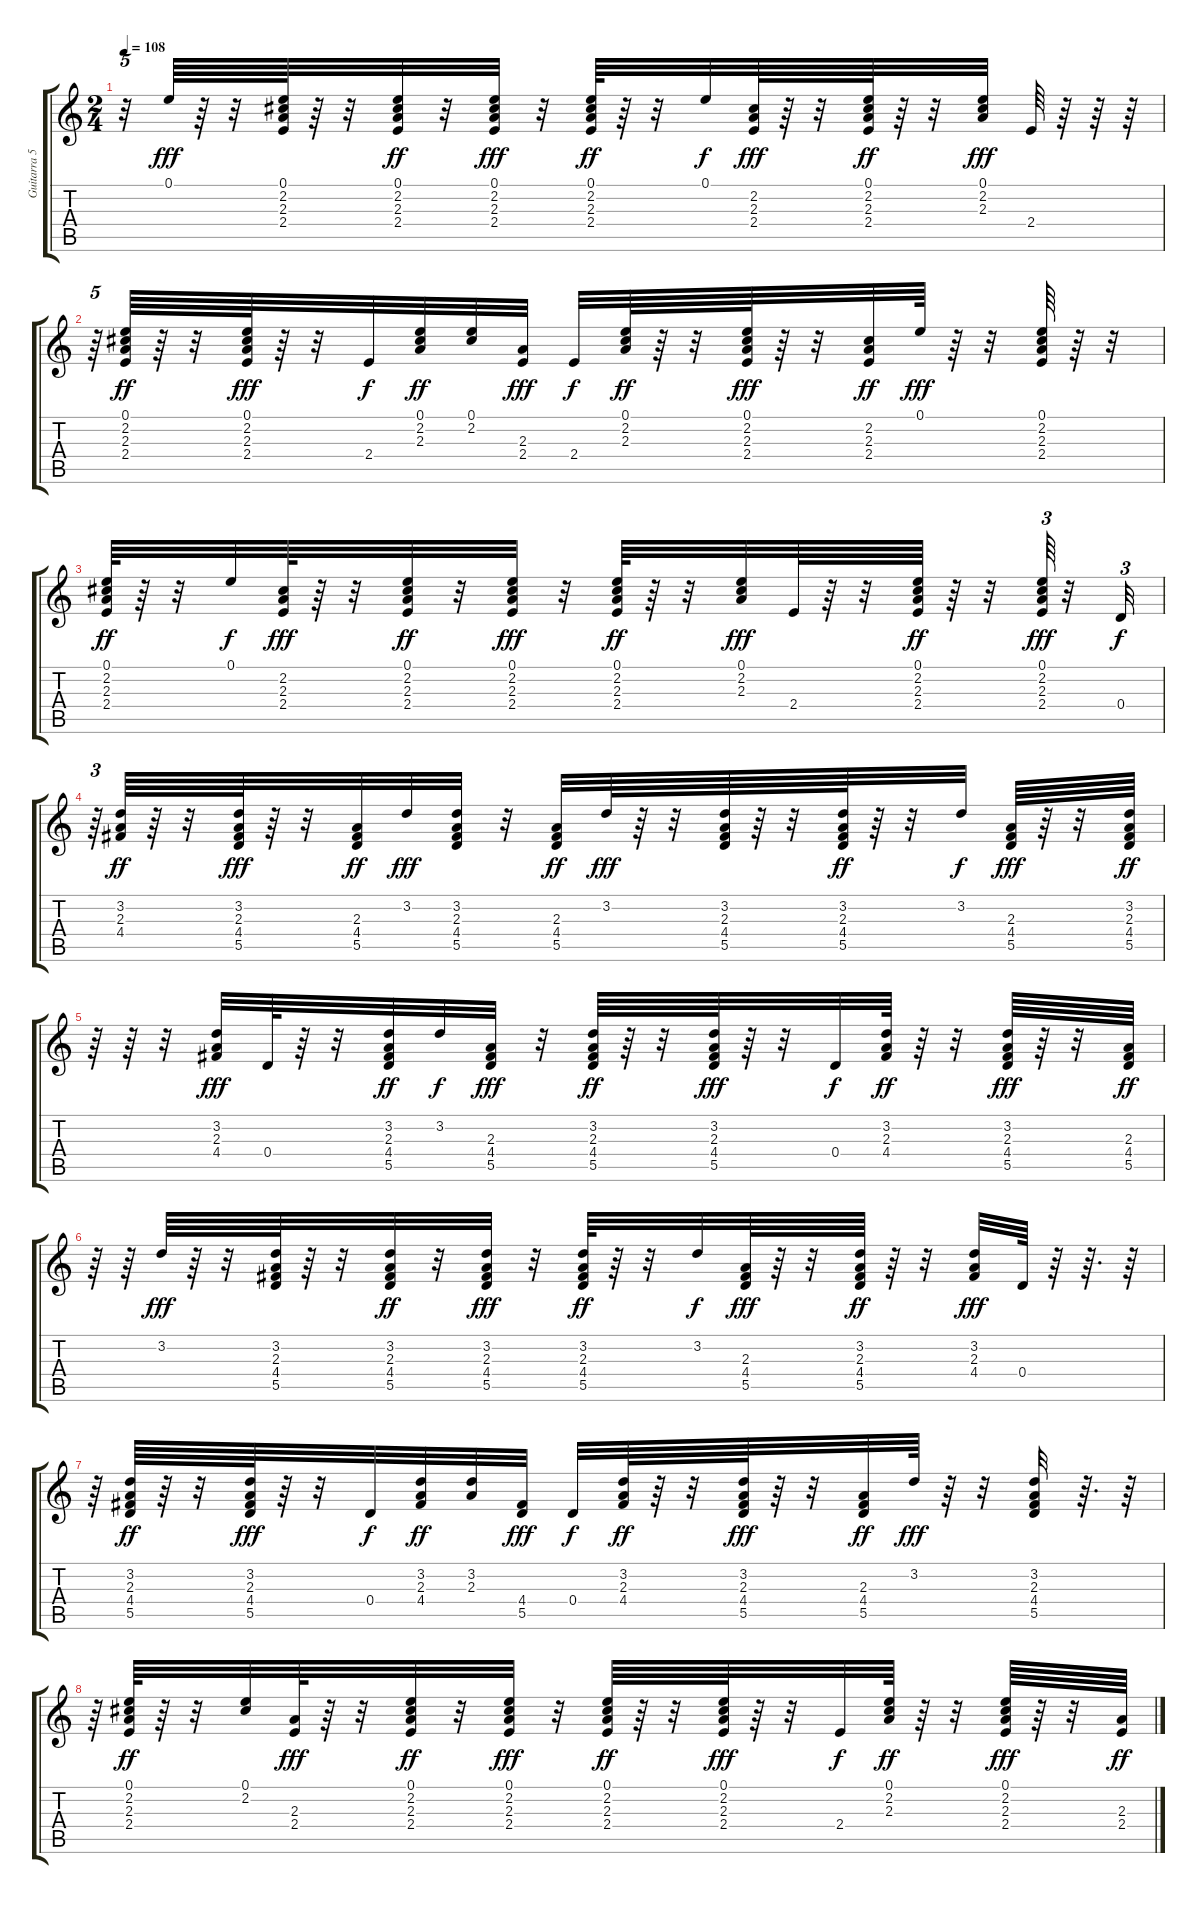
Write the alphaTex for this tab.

\track ("Guitarra 5" "Guitarra 5") {instrument acousticguitarsteel}
\staff {score tabs}
\tuning (E4 B3 G3 D3 A2 E2) {hide}
\ts (2 4)
\tempo 108
\clef g2
\ks c
r.32{tu (5 4) dy ff} 0.1.64{dy fff} r.64 r.32 (0.1 2.2 2.3 2.4).64 r.64 r.32 (0.1 2.2 2.3 2.4).32{dy ff} r.32 (0.1 2.2 2.3 2.4).32{dy fff} r.32 (0.1 2.2 2.3 2.4).64{dy ff} r.64 r.32 0.1.32{dy f} (2.2 2.3 2.4).64{dy fff} r.64 r.32 (0.1 2.2 2.3 2.4).64{dy ff} r.64 r.32 (0.1 2.2 2.3).32{dy fff} 2.4.64 r.64 r.64 r.64 |
r.64{tu (5 4)} (0.1 2.2 2.3 2.4).64{dy ff} r.64 r.32 (0.1 2.2 2.3 2.4).64{dy fff} r.64 r.32 2.4.32{dy f} (0.1 2.2 2.3).32{dy ff} (0.1 2.2).32 (2.3 2.4).32{dy fff} 2.4.32{dy f} (0.1 2.2 2.3).64{dy ff} r.64 r.32 (0.1 2.2 2.3 2.4).64{dy fff} r.64 r.32 (2.2 2.3 2.4).32{dy ff} 0.1.64{dy fff} r.64 r.32 (0.1 2.2 2.3 2.4).64 r.64 r.32 |
(0.1 2.2 2.3 2.4).64{dy ff} r.64 r.32 0.1.32{dy f} (2.2 2.3 2.4).64{dy fff} r.64 r.32 (0.1 2.2 2.3 2.4).32{dy ff} r.32 (0.1 2.2 2.3 2.4).32{dy fff} r.32 (0.1 2.2 2.3 2.4).64{dy ff} r.64 r.32 (0.1 2.2 2.3).32{dy fff} 2.4.64 r.64 r.32 (0.1 2.2 2.3 2.4).64{dy ff} r.64 r.32 (0.1 2.2 2.3 2.4).64{tu (3 2) dy fff} r.32 0.4.32{tu (3 2) dy f} |
r.64{tu (3 2)} (3.2 2.3 4.4).64{dy ff} r.64 r.32 (3.2 2.3 4.4 5.5).64{dy fff} r.64 r.32 (2.3 4.4 5.5).32{dy ff} 3.2.32{dy fff} (3.2 2.3 4.4 5.5).32 r.32 (2.3 4.4 5.5).32{dy ff} 3.2.64{dy fff} r.64 r.32 (3.2 2.3 4.4 5.5).64 r.64 r.32 (3.2 2.3 4.4 5.5).64{dy ff} r.64 r.32 3.2.32{dy f} (2.3 4.4 5.5).64{dy fff} r.64 r.32 (3.2 2.3 4.4 5.5).64{dy ff} |
r.64 r.64 r.32 (3.2 2.3 4.4).32{dy fff} 0.4.64 r.64 r.32 (3.2 2.3 4.4 5.5).32{dy ff} 3.2.32{dy f} (2.3 4.4 5.5).32{dy fff} r.32 (3.2 2.3 4.4 5.5).64{dy ff} r.64 r.32 (3.2 2.3 4.4 5.5).64{dy fff} r.64 r.32 0.4.32{dy f} (3.2 2.3 4.4).64{dy ff} r.64 r.32 (3.2 2.3 4.4 5.5).64{dy fff} r.64 r.32 (2.3 4.4 5.5).64{dy ff} |
r.64 r.64 3.2.64{dy fff} r.64 r.32 (3.2 2.3 4.4 5.5).64 r.64 r.32 (3.2 2.3 4.4 5.5).32{dy ff} r.32 (3.2 2.3 4.4 5.5).32{dy fff} r.32 (3.2 2.3 4.4 5.5).64{dy ff} r.64 r.32 3.2.32{dy f} (2.3 4.4 5.5).64{dy fff} r.64 r.32 (3.2 2.3 4.4 5.5).64{dy ff} r.64 r.32 (3.2 2.3 4.4).32{dy fff} 0.4.64 r.64 r.64{d} r.64 |
r.64 (3.2 2.3 4.4 5.5).64{dy ff} r.64 r.32 (3.2 2.3 4.4 5.5).64{dy fff} r.64 r.32 0.4.32{dy f} (3.2 2.3 4.4).32{dy ff} (3.2 2.3).32 (4.4 5.5).32{dy fff} 0.4.32{dy f} (3.2 2.3 4.4).64{dy ff} r.64 r.32 (3.2 2.3 4.4 5.5).64{dy fff} r.64 r.32 (2.3 4.4 5.5).32{dy ff} 3.2.64{dy fff} r.64 r.32 (3.2 2.3 4.4 5.5).32 r.64{d} r.64 |
r.64 (0.1 2.2 2.3 2.4).64{dy ff} r.64 r.32 (0.1 2.2).32 (2.3 2.4).64{dy fff} r.64 r.32 (0.1 2.2 2.3 2.4).32{dy ff} r.32 (0.1 2.2 2.3 2.4).32{dy fff} r.32 (0.1 2.2 2.3 2.4).64{dy ff} r.64 r.32 (0.1 2.2 2.3 2.4).64{dy fff} r.64 r.32 2.4.32{dy f} (0.1 2.2 2.3).64{dy ff} r.64 r.32 (0.1 2.2 2.3 2.4).64{dy fff} r.64 r.32 (2.3 2.4).64{dy ff}
